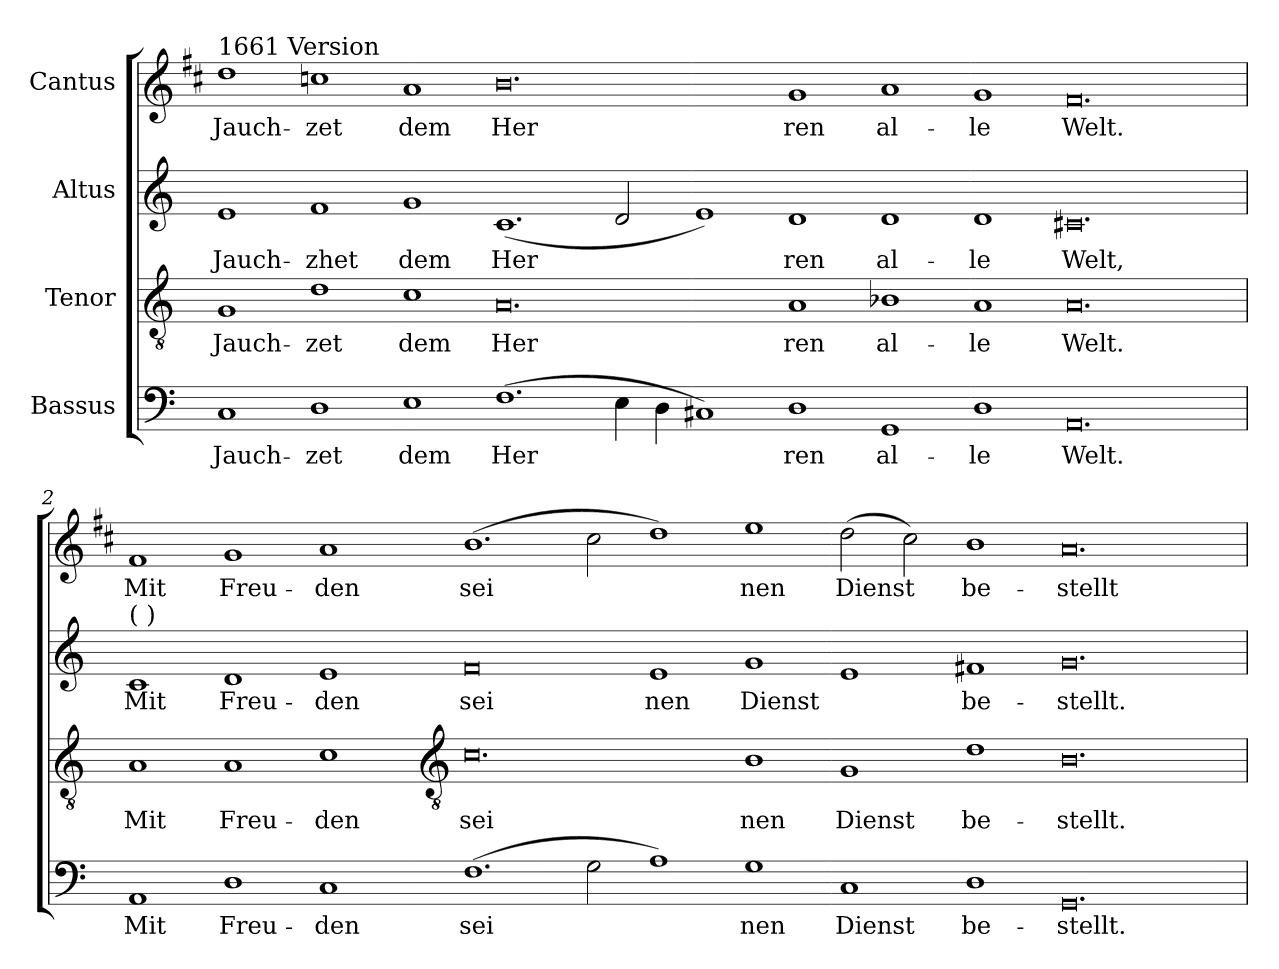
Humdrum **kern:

**kern	**text	**kern	**text	**kern	**text	**kern	**text
*part4	*part4	*part3	*part3	*part2	*part2	*part1	*part1
*staff4	*staff4	*staff3	*staff3	*staff2	*staff2	*staff1	*staff1
*I"Bassus	*	*I"Tenor	*	*I"Altus	*	*I"Cantus	*
*clefF4	*	*clefGv2	*	*clefG2	*	*clefG2	*
*	*	*	*	*	*	*ITrd1c2	*
*k[]	*	*k[]	*	*k[]	*	*k[]	*
*C:	*	*C:	*	*C:	*	*C:	*
=1	=1	=1	=1	=1	=1	=1	=1
!	!	!	!	!	!	!LO:TX:a:t=1661 Version	!
!	!LO:LY:b	!	!LO:LY:b	!	!LO:LY:b	!	!LO:LY:b
1C	Jauch-	1G	Jauch-	1e	Jauch-	1cc	Jauch-
!	!LO:LY:b	!	!LO:LY:b	!	!LO:LY:b	!	!LO:LY:b
1D	-zet	1d	-zet	1f	-zhet	1b-X	-zet
!	!LO:LY:b	!	!LO:LY:b	!	!LO:LY:b	!	!LO:LY:b
1E	dem	1c	dem	1g	dem	1g	dem
!	!LO:LY:b	!	!LO:LY:b	!	!LO:LY:b	!	!LO:LY:b
(>1.F	Her	0.A	Her	(<1.c	Her	0.a	Her
4E	.	.	.	2d	.	.	.
4D	.	.	.	.	.	.	.
1C#X)	.	.	.	1e)	.	.	.
!	!LO:LY:b	!	!LO:LY:b	!	!LO:LY:b	!	!LO:LY:b
1D	ren	1A	ren	1d	ren	1f	ren
!	!LO:LY:b	!	!LO:LY:b	!	!LO:LY:b	!	!LO:LY:b
1GG	al-	1B-X	al-	1d	al-	1g	al-
!	!LO:LY:b	!	!LO:LY:b	!	!LO:LY:b	!	!LO:LY:b
1D	-le	1A	-le	1d	-le	1f	-le
!	!LO:LY:b	!	!LO:LY:b	!	!LO:LY:b	!	!LO:LY:b
0.AA	Welt.	0.A	Welt.	0.c#X	Welt,	0.e	Welt.
=2	=2	=2	=2	=2	=2	=2	=2
!	!	!	!	!LO:TX:a:t=(  )	!	!	!
!	!LO:LY:b	!	!LO:LY:b	!	!LO:LY:b	!	!LO:LY:b
1AA	Mit	1A	Mit	1c	Mit	1e	Mit
!	!LO:LY:b	!	!LO:LY:b	!	!LO:LY:b	!	!LO:LY:b
1D	Freu-	1A	Freu-	1d	Freu-	1f	Freu-
!	!LO:LY:b	!	!LO:LY:b	!	!LO:LY:b	!	!LO:LY:b
1C	-den	1c	-den	1e	-den	1g	-den
!!LO:LB:g=z
=3-	=3-	=3-	=3-	=3-	=3-	=3-	=3-
*	*	*clefGv2	*	*	*	*	*
!	!LO:LY:b	!	!LO:LY:b	!	!LO:LY:b	!	!LO:LY:b
(>1.F	sei	0.c	sei	0f	sei	(>1.a	sei
2G	.	.	.	.	.	2b	.
!	!	!	!	!	!LO:LY:b	!	!
1A)	.	.	.	1e	nen	1cc)	.
!	!LO:LY:b	!	!LO:LY:b	!	!LO:LY:b	!	!LO:LY:b
1G	nen	1B	nen	1g	Dienst	1dd	nen
!	!LO:LY:b	!	!LO:LY:b	!	!	!	!LO:LY:b
1C	Dienst	1G	Dienst	1e	.	(>2cc	Dienst
.	.	.	.	.	.	2b)	.
!	!LO:LY:b	!	!LO:LY:b	!	!LO:LY:b	!	!LO:LY:b
1D	be-	1d	be-	1f#X	be-	1a	be-
!	!LO:LY:b	!	!LO:LY:b	!	!LO:LY:b	!	!LO:LY:b
0.GG	-stellt.	0.B	-stellt.	0.g	-stellt.	0.g	-stellt
=	=	=	=	=	=	=	=
*-	*-	*-	*-	*-	*-	*-	*-
